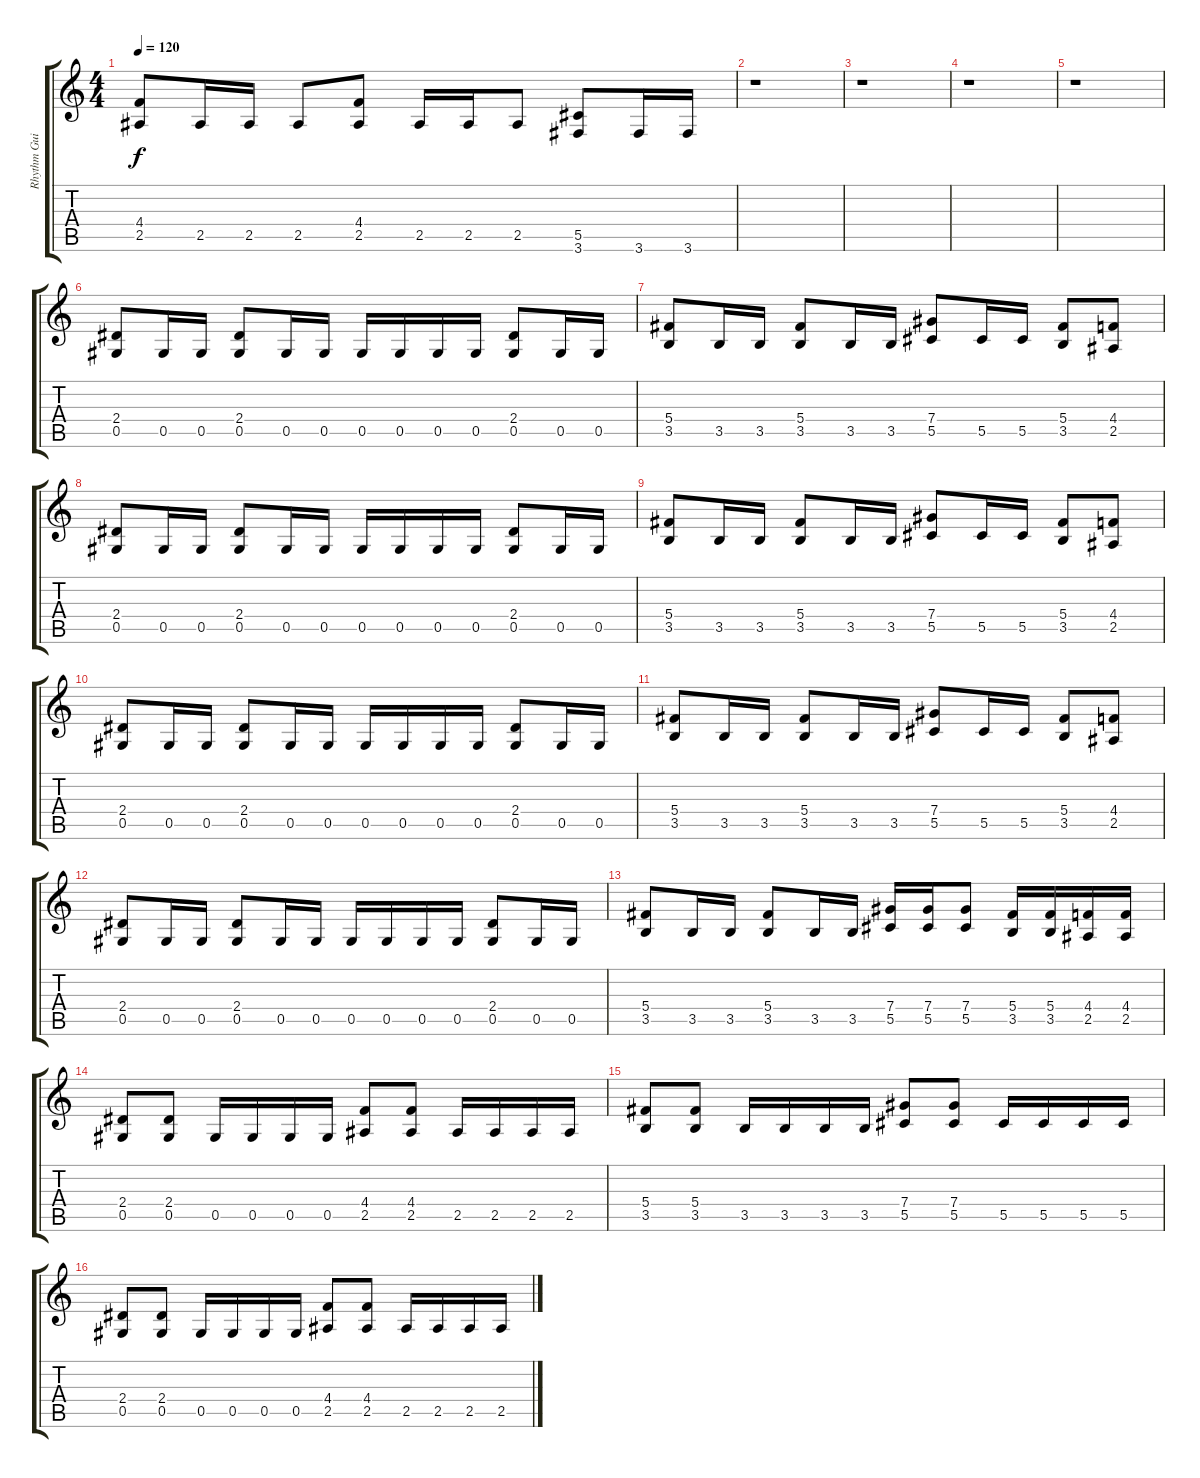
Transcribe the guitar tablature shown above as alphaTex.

\track ("Rhythm Guitar" "Rhythm Gui") {instrument distortionguitar}
\staff {score tabs}
\tuning (Eb4 Bb3 Gb3 Db3 Ab2 Eb2) {hide}
\ts (4 4)
\tempo 120
\clef g2
\ks c
(4.4 2.5).8{dy f} 2.5.16 2.5.16 2.5.8 (4.4 2.5).8 2.5.16 2.5.16 2.5.8 (5.5 3.6).8 3.6.16 3.6.16 |
r.1 |
r.1 |
r.1 |
r.1 |
(2.4 0.5).8 0.5.16 0.5.16 (2.4 0.5).8 0.5.16 0.5.16 0.5.16 0.5.16 0.5.16 0.5.16 (2.4 0.5).8 0.5.16 0.5.16 |
(5.4 3.5).8 3.5.16 3.5.16 (5.4 3.5).8 3.5.16 3.5.16 (7.4 5.5).8 5.5.16 5.5.16 (5.4 3.5).8 (4.4 2.5).8 |
(2.4 0.5).8 0.5.16 0.5.16 (2.4 0.5).8 0.5.16 0.5.16 0.5.16 0.5.16 0.5.16 0.5.16 (2.4 0.5).8 0.5.16 0.5.16 |
(5.4 3.5).8 3.5.16 3.5.16 (5.4 3.5).8 3.5.16 3.5.16 (7.4 5.5).8 5.5.16 5.5.16 (5.4 3.5).8 (4.4 2.5).8 |
(2.4 0.5).8 0.5.16 0.5.16 (2.4 0.5).8 0.5.16 0.5.16 0.5.16 0.5.16 0.5.16 0.5.16 (2.4 0.5).8 0.5.16 0.5.16 |
(5.4 3.5).8 3.5.16 3.5.16 (5.4 3.5).8 3.5.16 3.5.16 (7.4 5.5).8 5.5.16 5.5.16 (5.4 3.5).8 (4.4 2.5).8 |
(2.4 0.5).8 0.5.16 0.5.16 (2.4 0.5).8 0.5.16 0.5.16 0.5.16 0.5.16 0.5.16 0.5.16 (2.4 0.5).8 0.5.16 0.5.16 |
(5.4 3.5).8 3.5.16 3.5.16 (5.4 3.5).8 3.5.16 3.5.16 (7.4 5.5).16 (7.4 5.5).16 (7.4 5.5).8 (5.4 3.5).16 (5.4 3.5).16 (4.4 2.5).16 (4.4 2.5).16 |
(2.4 0.5).8 (2.4 0.5).8 0.5.16 0.5.16 0.5.16 0.5.16 (4.4 2.5).8 (4.4 2.5).8 2.5.16 2.5.16 2.5.16 2.5.16 |
(5.4 3.5).8 (5.4 3.5).8 3.5.16 3.5.16 3.5.16 3.5.16 (7.4 5.5).8 (7.4 5.5).8 5.5.16 5.5.16 5.5.16 5.5.16 |
(2.4 0.5).8 (2.4 0.5).8 0.5.16 0.5.16 0.5.16 0.5.16 (4.4 2.5).8 (4.4 2.5).8 2.5.16 2.5.16 2.5.16 2.5.16
